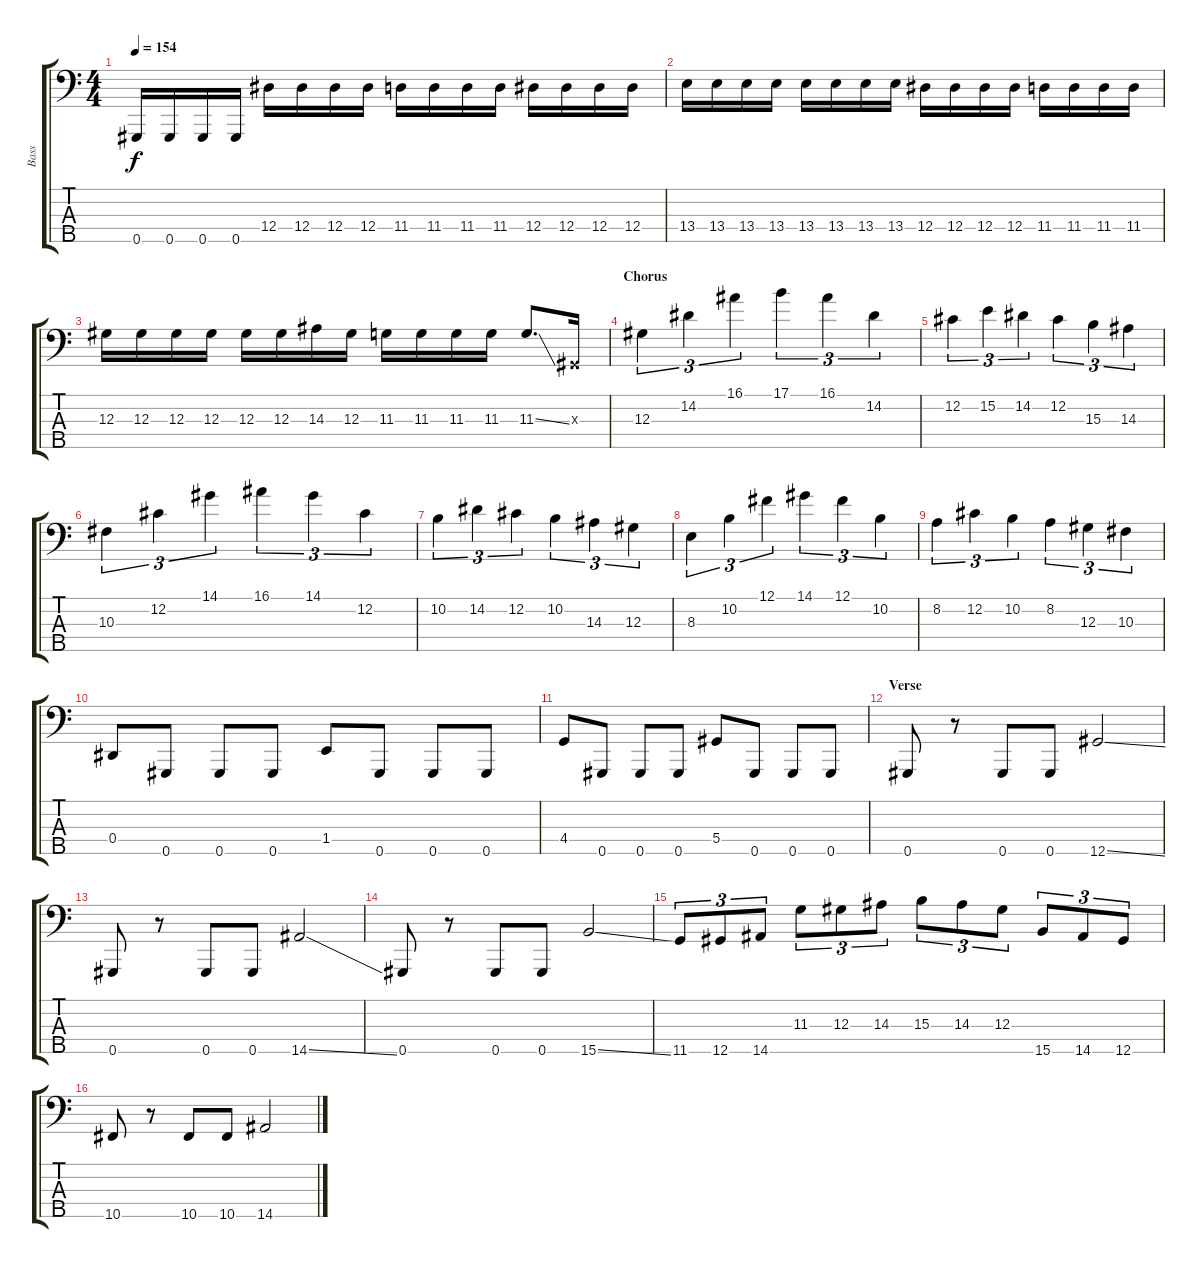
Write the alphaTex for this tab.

\track ("Bass" "Bass") {instrument electricbasspick}
\staff {score tabs}
\tuning (Gb2 Db2 Ab1 Eb1 Ab0) {hide}
\ts (4 4)
\tempo 154
\clef f4
\ks c
0.5.16{dy f} 0.5.16 0.5.16 0.5.16 12.4.16 12.4.16 12.4.16 12.4.16 11.4.16 11.4.16 11.4.16 11.4.16 12.4.16 12.4.16 12.4.16 12.4.16 |
13.4.16 13.4.16 13.4.16 13.4.16 13.4.16 13.4.16 13.4.16 13.4.16 12.4.16 12.4.16 12.4.16 12.4.16 11.4.16 11.4.16 11.4.16 11.4.16 |
12.3.16 12.3.16 12.3.16 12.3.16 12.3.16 12.3.16 14.3.16 12.3.16 11.3.16 11.3.16 11.3.16 11.3.16 11.3{ss}.8{d} 0.3{x}.16 |
\section ("" "Chorus")
12.3.4{tu (3 2)} 14.2.4{tu (3 2)} 16.1.4{tu (3 2)} 17.1.4{tu (3 2)} 16.1.4{tu (3 2)} 14.2.4{tu (3 2)} |
12.2.4{tu (3 2)} 15.2.4{tu (3 2)} 14.2.4{tu (3 2)} 12.2.4{tu (3 2)} 15.3.4{tu (3 2)} 14.3.4{tu (3 2)} |
10.3.4{tu (3 2)} 12.2.4{tu (3 2)} 14.1.4{tu (3 2)} 16.1.4{tu (3 2)} 14.1.4{tu (3 2)} 12.2.4{tu (3 2)} |
10.2.4{tu (3 2)} 14.2.4{tu (3 2)} 12.2.4{tu (3 2)} 10.2.4{tu (3 2)} 14.3.4{tu (3 2)} 12.3.4{tu (3 2)} |
8.3.4{tu (3 2)} 10.2.4{tu (3 2)} 12.1.4{tu (3 2)} 14.1.4{tu (3 2)} 12.1.4{tu (3 2)} 10.2.4{tu (3 2)} |
8.2.4{tu (3 2)} 12.2.4{tu (3 2)} 10.2.4{tu (3 2)} 8.2.4{tu (3 2)} 12.3.4{tu (3 2)} 10.3.4{tu (3 2)} |
0.4.8 0.5.8 0.5.8 0.5.8 1.4.8 0.5.8 0.5.8 0.5.8 |
4.4.8 0.5.8 0.5.8 0.5.8 5.4.8 0.5.8 0.5.8 0.5.8 |
\section ("" "Verse")
0.5.8 r.8 0.5.8 0.5.8 12.5{ss}.2 |
0.5.8 r.8 0.5.8 0.5.8 14.5{ss}.2 |
0.5.8 r.8 0.5.8 0.5.8 15.5{ss}.2 |
11.5.8{tu (3 2)} 12.5.8{tu (3 2)} 14.5.8{tu (3 2)} 11.3.8{tu (3 2)} 12.3.8{tu (3 2)} 14.3.8{tu (3 2)} 15.3.8{tu (3 2)} 14.3.8{tu (3 2)} 12.3.8{tu (3 2)} 15.5.8{tu (3 2)} 14.5.8{tu (3 2)} 12.5.8{tu (3 2)} |
10.5.8 r.8 10.5.8 10.5.8 14.5{ss}.2
